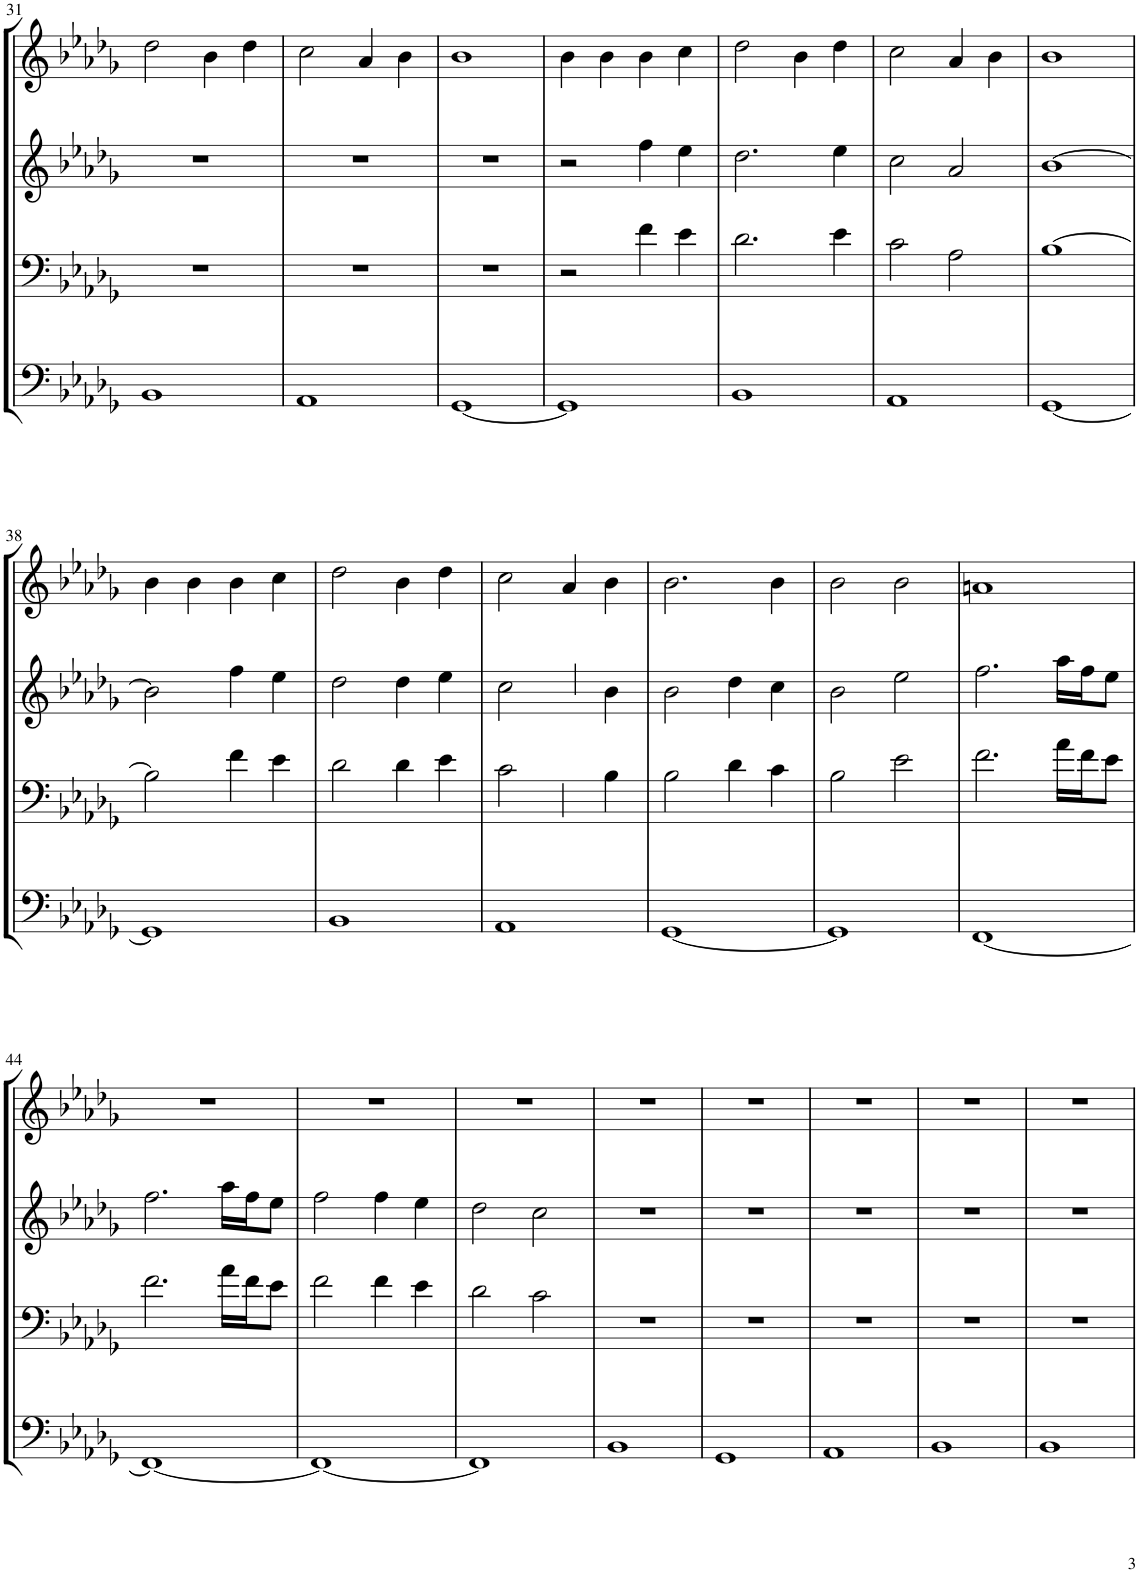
**kern	**kern	**kern	**kern
*part4	*part3	*part2	*part1
*staff4	*staff3	*staff2	*staff1
*I"Tuba	*I"Trombone	*I"Bb Trumpet 2	*I"Bb Trumpet 1
*I'Tba	*I'Trb	*I'Tpt	*I'Tpt
!!LO:PB:g=z
*clefF4	*clefF4	*clefG2	*clefG2
*	*	*ITrd1c2	*ITrd1c2
*k[b-e-a-d-g-]	*k[b-e-a-d-g-]	*k[b-e-a-d-g-]	*k[b-e-a-d-g-]
*M4/4	*M4/4	*M4/4	*M4/4
=31	=31	=31	=31
1BB-	1r	1r	2dd-\
.	.	.	4b-\
.	.	.	4dd-\
=32	=32	=32	=32
1AA-	1r	1r	2cc\
.	.	.	4a-/
.	.	.	4b-\
=33	=33	=33	=33
[1GG-	1r	1r	1b-
=34	=34	=34	=34
1GG-]	2r	2r	4b-\
.	.	.	4b-\
.	4f\	4ff\	4b-\
.	4e-\	4ee-\	4cc\
=35	=35	=35	=35
1BB-	2.d-\	2.dd-\	2dd-\
.	.	.	4b-\
.	4e-\	4ee-\	4dd-\
=36	=36	=36	=36
1AA-	2c\	2cc\	2cc\
.	2A-\	2a-/	4a-/
.	.	.	4b-\
=37	=37	=37	=37
[1GG-	[1B-	[1b-	1b-
!!LO:LB:g=z
=38	=38	=38	=38
1GG-]	2B-\]	2b-\]	4b-\
.	.	.	4b-\
.	4f\	4ff\	4b-\
.	4e-\	4ee-\	4cc\
=39	=39	=39	=39
1BB-	2d-\	2dd-\	2dd-\
.	4d-\	4dd-\	4b-\
.	4e-\	4ee-\	4dd-\
=40	=40	=40	=40
1AA-	2c\	2cc\	2cc\
.	4A-\	4a-/	4a-/
.	4B-\	4b-\	4b-\
=41	=41	=41	=41
[1GG-	2B-\	2b-\	2.b-\
.	4d-\	4dd-\	.
.	4c\	4cc\	4b-\
=42	=42	=42	=42
1GG-]	2B-\	2b-\	2b-\
.	2e-\	2ee-\	2b-\
=43	=43	=43	=43
[1FF	2.f\	2.ff\	1an
.	16a-\LL	16aa-\LL	.
.	16f\J	16ff\J	.
.	8e-\J	8ee-\J	.
!!LO:LB:g=z
=44	=44	=44	=44
1FF_	2.f\	2.ff\	1r
.	16a-\LL	16aa-\LL	.
.	16f\J	16ff\J	.
.	8e-\J	8ee-\J	.
=45	=45	=45	=45
1FF_	2f\	2ff\	1r
.	4f\	4ff\	.
.	4e-\	4ee-\	.
=46	=46	=46	=46
1FF]	2d-\	2dd-\	1r
.	2c\	2cc\	.
=47	=47	=47	=47
1BB-	1r	1r	1r
=48	=48	=48	=48
1GG-	1r	1r	1r
=49	=49	=49	=49
1AA-	1r	1r	1r
=50	=50	=50	=50
1BB-	1r	1r	1r
=51	=51	=51	=51
1BB-	1r	1r	1r
=	=	=	=
*-	*-	*-	*-
